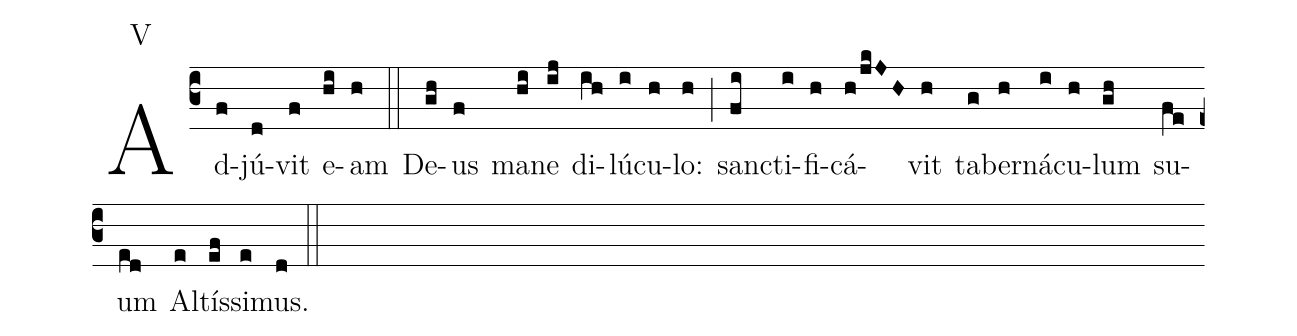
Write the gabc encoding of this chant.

annotation: V;
%%
(c3)Ad(f)jú(d)vit(f) e(hi)am(h) (::) De(gh)us(f) ma(hi)ne(ij) di(ih)lú(i)cu(h)lo:(h) (;) sanc(fi)ti(i)fi(h)cá(h/jkJH)vit(h) ta(g)ber(h)ná(i)cu(h)lum(gh) su(fe)um(ed) Al(e)tís(ef)si(e)mus.(d) (::)
